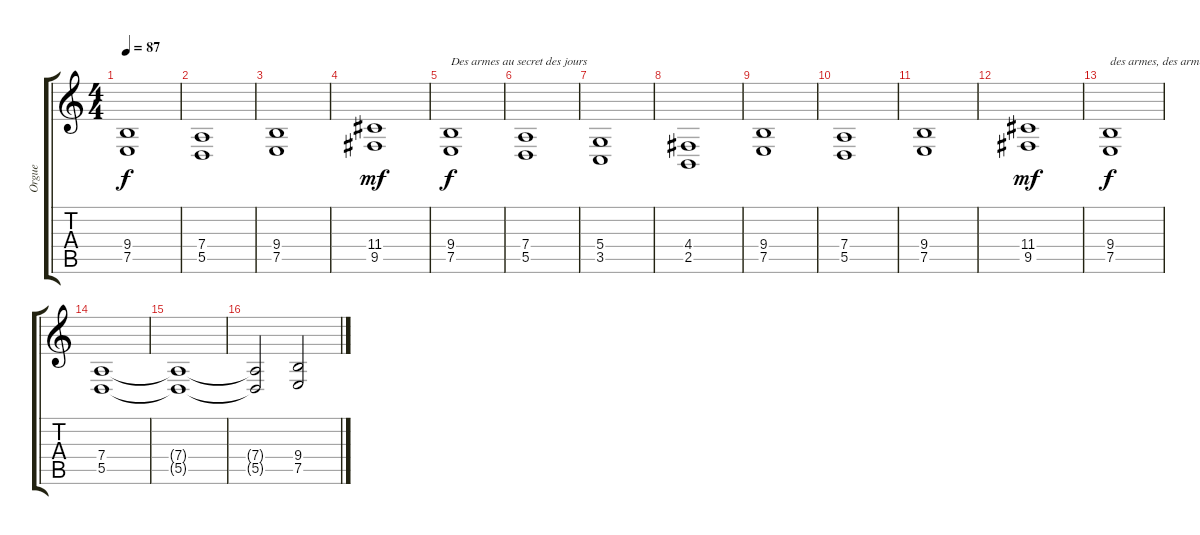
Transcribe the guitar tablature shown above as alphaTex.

\track ("Orgue" "Orgue") {instrument drawbarorgan}
\staff {score tabs}
\tuning (E4 B3 G3 D3 A2 E2) {hide}
\ts (4 4)
\tempo 87
\clef g2
\ks c
(9.4 7.5).1{dy f} |
(7.4 5.5).1 |
(9.4 7.5).1 |
(11.4 9.5).1{dy mf} |
(9.4 7.5).1{txt "Des armes au secret des jours" dy f} |
(7.4 5.5).1 |
(5.4 3.5).1 |
(4.4 2.5).1 |
(9.4 7.5).1 |
(7.4 5.5).1 |
(9.4 7.5).1 |
(11.4 9.5).1{dy mf} |
(9.4 7.5).1{txt "des armes, des armes Et des poètes" dy f} |
(7.4 5.5).1 |
(7.4{t} 5.5{t}).1 |
(7.4{t} 5.5{t}).2 (9.4 7.5).2
